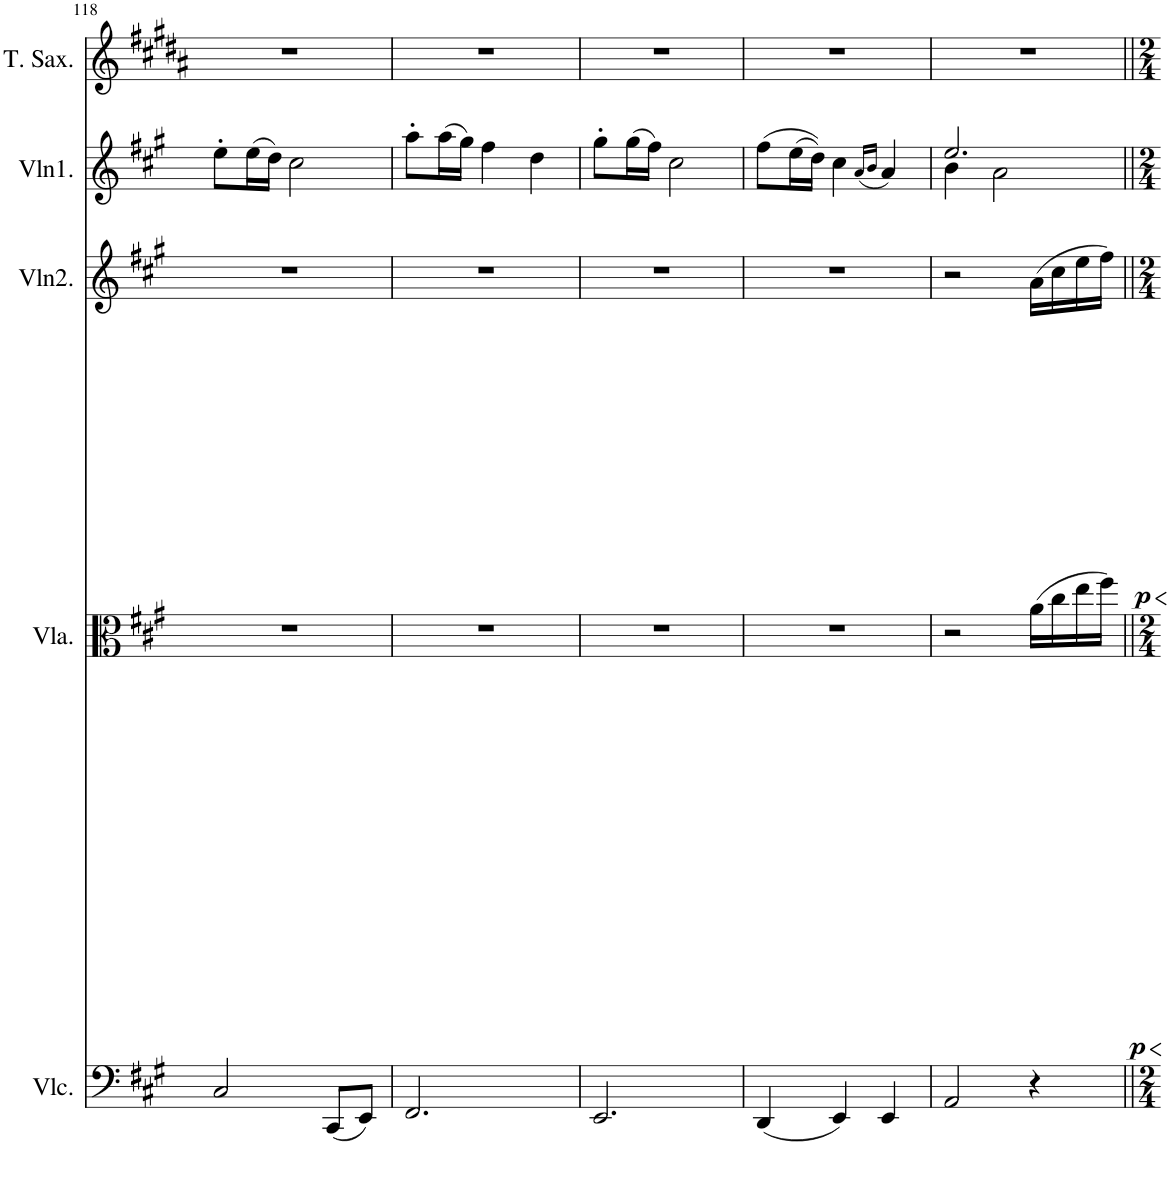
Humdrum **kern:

**kern	**kern	**dynam	**kern	**dynam	**kern	**kern
*part5	*part4	*part4	*part3	*part3	*part2	*part1
*staff5	*staff4	*staff4	*staff3	*staff3	*staff2	*staff1
*I"Cello	*I"Viola	*	*I"Violin2	*	*I"Violin1	*I"Tenor Sax
*	*I'Vla.	*	*I'Vln2.	*	*I'Vln1.	*I'T. Sax.
!!LO:PB:g=z
*clefF4	*clefC3	*	*clefG2	*	*clefG2	*clefG2
*	*	*	*	*	*	*Trd8c14
*k[f#c#g#]	*k[f#c#g#]	*	*k[f#c#g#]	*	*k[f#c#g#]	*k[f#c#g#d#a#]
*M3/4	*M3/4	*	*M3/4	*	*M3/4	*M3/4
=118	=118	=118	=118	=118	=118	=118
2C#/	2.r	.	2.r	.	8ee'\L	2.r
.	.	.	.	.	(16ee\L	.
.	.	.	.	.	16dd\JJ)	.
.	.	.	.	.	2cc#\	.
(8CC#/L	.	.	.	.	.	.
8EE/J)	.	.	.	.	.	.
=119	=119	=119	=119	=119	=119	=119
2.FF#/	2.r	.	2.r	.	8aa'\L	2.r
.	.	.	.	.	(16aa\L	.
.	.	.	.	.	16gg#\JJ)	.
.	.	.	.	.	4ff#\	.
.	.	.	.	.	4dd\	.
=120	=120	=120	=120	=120	=120	=120
2.EE/	2.r	.	2.r	.	8gg#'\L	2.r
.	.	.	.	.	(16gg#\L	.
.	.	.	.	.	16ff#\JJ)	.
.	.	.	.	.	2cc#\	.
=121	=121	=121	=121	=121	=121	=121
(4DD/	2.r	.	2.r	.	(8ff#\L	2.r
.	.	.	.	.	(16ee\L	.
.	.	.	.	.	16dd\JJ))	.
4EE/)	.	.	.	.	4cc#\	.
.	.	.	.	.	(16qa/LL	.
.	.	.	.	.	16qb/JJ	.
4EE/	.	.	.	.	4a/)	.
=122	=122	=122	=122	=122	=122	=122
*	*	*	*	*	*^	*
2AA/	2r	.	2r	.	4b\	2.ee/	2.r
.	.	.	.	.	2a\	.	.
!	!	!LO:HP:b	!	!LO:HP:b	!	!	!
!	!	!LO:DY:n=1:b	!	!LO:DY:n=1:b	!	!	!
4r	(16a\LL	< p	(16a\LL	< p	.	.	.
.	16cc#\	.	16cc#\	.	.	.	.
.	16ee\	.	16ee\	.	.	.	.
.	16ff#\JJ)	.	16ff#\JJ)	.	.	.	.
*	*	*	*	*	*v	*v	*
.	.	[	.	[	.	.
=||	=||	=||	=||	=||	=||	=||
*-	*-	*-	*-	*-	*-	*-
